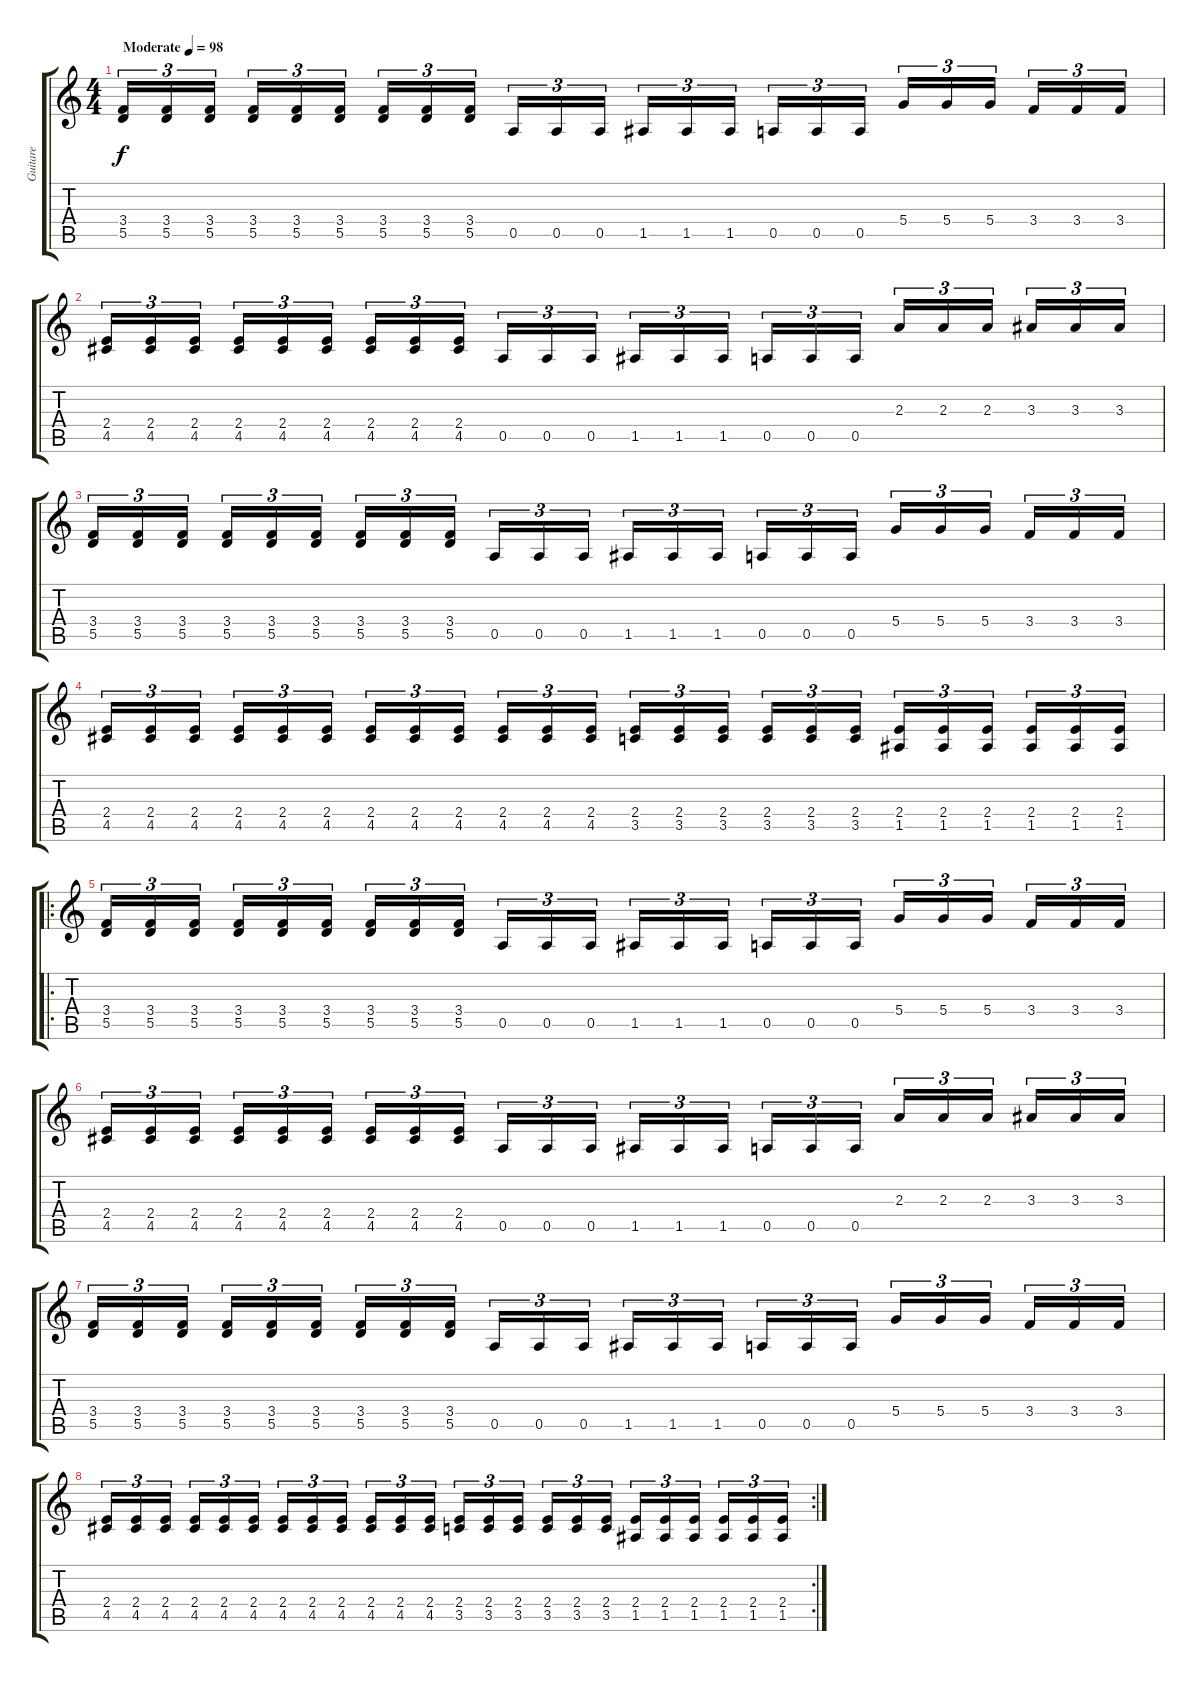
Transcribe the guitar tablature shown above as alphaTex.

\track ("Guitare" "Guitare") {instrument distortionguitar}
\staff {score tabs}
\tuning (E4 B3 G3 D3 A2 E2) {hide}
\ts (4 4)
\tempo (98 "Moderate")
\clef g2
\ks c
(3.4 5.5).16{tu (3 2) dy f instrument distortionguitar} (3.4 5.5).16{tu (3 2)} (3.4 5.5).16{tu (3 2) beam splitsecondary} (3.4 5.5).16{tu (3 2)} (3.4 5.5).16{tu (3 2)} (3.4 5.5).16{tu (3 2)} (3.4 5.5).16{tu (3 2)} (3.4 5.5).16{tu (3 2)} (3.4 5.5).16{tu (3 2) beam splitsecondary} 0.5.16{tu (3 2)} 0.5.16{tu (3 2)} 0.5.16{tu (3 2)} 1.5.16{tu (3 2)} 1.5.16{tu (3 2)} 1.5.16{tu (3 2) beam splitsecondary} 0.5.16{tu (3 2)} 0.5.16{tu (3 2)} 0.5.16{tu (3 2)} 5.4.16{tu (3 2)} 5.4.16{tu (3 2)} 5.4.16{tu (3 2) beam splitsecondary} 3.4.16{tu (3 2)} 3.4.16{tu (3 2)} 3.4.16{tu (3 2)} |
(2.4 4.5).16{tu (3 2)} (2.4 4.5).16{tu (3 2)} (2.4 4.5).16{tu (3 2) beam splitsecondary} (2.4 4.5).16{tu (3 2)} (2.4 4.5).16{tu (3 2)} (2.4 4.5).16{tu (3 2)} (2.4 4.5).16{tu (3 2)} (2.4 4.5).16{tu (3 2)} (2.4 4.5).16{tu (3 2) beam splitsecondary} 0.5.16{tu (3 2)} 0.5.16{tu (3 2)} 0.5.16{tu (3 2)} 1.5.16{tu (3 2)} 1.5.16{tu (3 2)} 1.5.16{tu (3 2) beam splitsecondary} 0.5.16{tu (3 2)} 0.5.16{tu (3 2)} 0.5.16{tu (3 2)} 2.3.16{tu (3 2)} 2.3.16{tu (3 2)} 2.3.16{tu (3 2) beam splitsecondary} 3.3.16{tu (3 2)} 3.3.16{tu (3 2)} 3.3.16{tu (3 2)} |
(3.4 5.5).16{tu (3 2)} (3.4 5.5).16{tu (3 2)} (3.4 5.5).16{tu (3 2) beam splitsecondary} (3.4 5.5).16{tu (3 2)} (3.4 5.5).16{tu (3 2)} (3.4 5.5).16{tu (3 2)} (3.4 5.5).16{tu (3 2)} (3.4 5.5).16{tu (3 2)} (3.4 5.5).16{tu (3 2) beam splitsecondary} 0.5.16{tu (3 2)} 0.5.16{tu (3 2)} 0.5.16{tu (3 2)} 1.5.16{tu (3 2)} 1.5.16{tu (3 2)} 1.5.16{tu (3 2) beam splitsecondary} 0.5.16{tu (3 2)} 0.5.16{tu (3 2)} 0.5.16{tu (3 2)} 5.4.16{tu (3 2)} 5.4.16{tu (3 2)} 5.4.16{tu (3 2) beam splitsecondary} 3.4.16{tu (3 2)} 3.4.16{tu (3 2)} 3.4.16{tu (3 2)} |
(2.4 4.5).16{tu (3 2)} (2.4 4.5).16{tu (3 2)} (2.4 4.5).16{tu (3 2) beam splitsecondary} (2.4 4.5).16{tu (3 2)} (2.4 4.5).16{tu (3 2)} (2.4 4.5).16{tu (3 2)} (2.4 4.5).16{tu (3 2)} (2.4 4.5).16{tu (3 2)} (2.4 4.5).16{tu (3 2) beam splitsecondary} (2.4 4.5).16{tu (3 2)} (2.4 4.5).16{tu (3 2)} (2.4 4.5).16{tu (3 2)} (2.4 3.5).16{tu (3 2)} (2.4 3.5).16{tu (3 2)} (2.4 3.5).16{tu (3 2) beam splitsecondary} (2.4 3.5).16{tu (3 2)} (2.4 3.5).16{tu (3 2)} (2.4 3.5).16{tu (3 2)} (2.4 1.5).16{tu (3 2)} (2.4 1.5).16{tu (3 2)} (2.4 1.5).16{tu (3 2) beam splitsecondary} (2.4 1.5).16{tu (3 2)} (2.4 1.5).16{tu (3 2)} (2.4 1.5).16{tu (3 2)} |
\ro
(3.4 5.5).16{tu (3 2)} (3.4 5.5).16{tu (3 2)} (3.4 5.5).16{tu (3 2) beam splitsecondary} (3.4 5.5).16{tu (3 2)} (3.4 5.5).16{tu (3 2)} (3.4 5.5).16{tu (3 2)} (3.4 5.5).16{tu (3 2)} (3.4 5.5).16{tu (3 2)} (3.4 5.5).16{tu (3 2) beam splitsecondary} 0.5.16{tu (3 2)} 0.5.16{tu (3 2)} 0.5.16{tu (3 2)} 1.5.16{tu (3 2)} 1.5.16{tu (3 2)} 1.5.16{tu (3 2) beam splitsecondary} 0.5.16{tu (3 2)} 0.5.16{tu (3 2)} 0.5.16{tu (3 2)} 5.4.16{tu (3 2)} 5.4.16{tu (3 2)} 5.4.16{tu (3 2) beam splitsecondary} 3.4.16{tu (3 2)} 3.4.16{tu (3 2)} 3.4.16{tu (3 2)} |
(2.4 4.5).16{tu (3 2)} (2.4 4.5).16{tu (3 2)} (2.4 4.5).16{tu (3 2) beam splitsecondary} (2.4 4.5).16{tu (3 2)} (2.4 4.5).16{tu (3 2)} (2.4 4.5).16{tu (3 2)} (2.4 4.5).16{tu (3 2)} (2.4 4.5).16{tu (3 2)} (2.4 4.5).16{tu (3 2) beam splitsecondary} 0.5.16{tu (3 2)} 0.5.16{tu (3 2)} 0.5.16{tu (3 2)} 1.5.16{tu (3 2)} 1.5.16{tu (3 2)} 1.5.16{tu (3 2) beam splitsecondary} 0.5.16{tu (3 2)} 0.5.16{tu (3 2)} 0.5.16{tu (3 2)} 2.3.16{tu (3 2)} 2.3.16{tu (3 2)} 2.3.16{tu (3 2) beam splitsecondary} 3.3.16{tu (3 2)} 3.3.16{tu (3 2)} 3.3.16{tu (3 2)} |
(3.4 5.5).16{tu (3 2)} (3.4 5.5).16{tu (3 2)} (3.4 5.5).16{tu (3 2) beam splitsecondary} (3.4 5.5).16{tu (3 2)} (3.4 5.5).16{tu (3 2)} (3.4 5.5).16{tu (3 2)} (3.4 5.5).16{tu (3 2)} (3.4 5.5).16{tu (3 2)} (3.4 5.5).16{tu (3 2) beam splitsecondary} 0.5.16{tu (3 2)} 0.5.16{tu (3 2)} 0.5.16{tu (3 2)} 1.5.16{tu (3 2)} 1.5.16{tu (3 2)} 1.5.16{tu (3 2) beam splitsecondary} 0.5.16{tu (3 2)} 0.5.16{tu (3 2)} 0.5.16{tu (3 2)} 5.4.16{tu (3 2)} 5.4.16{tu (3 2)} 5.4.16{tu (3 2) beam splitsecondary} 3.4.16{tu (3 2)} 3.4.16{tu (3 2)} 3.4.16{tu (3 2)} |
\rc 2
(2.4 4.5).16{tu (3 2)} (2.4 4.5).16{tu (3 2)} (2.4 4.5).16{tu (3 2) beam splitsecondary} (2.4 4.5).16{tu (3 2)} (2.4 4.5).16{tu (3 2)} (2.4 4.5).16{tu (3 2)} (2.4 4.5).16{tu (3 2)} (2.4 4.5).16{tu (3 2)} (2.4 4.5).16{tu (3 2) beam splitsecondary} (2.4 4.5).16{tu (3 2)} (2.4 4.5).16{tu (3 2)} (2.4 4.5).16{tu (3 2)} (2.4 3.5).16{tu (3 2)} (2.4 3.5).16{tu (3 2)} (2.4 3.5).16{tu (3 2) beam splitsecondary} (2.4 3.5).16{tu (3 2)} (2.4 3.5).16{tu (3 2)} (2.4 3.5).16{tu (3 2)} (2.4 1.5).16{tu (3 2)} (2.4 1.5).16{tu (3 2)} (2.4 1.5).16{tu (3 2) beam splitsecondary} (2.4 1.5).16{tu (3 2)} (2.4 1.5).16{tu (3 2)} (2.4 1.5).16{tu (3 2)}
